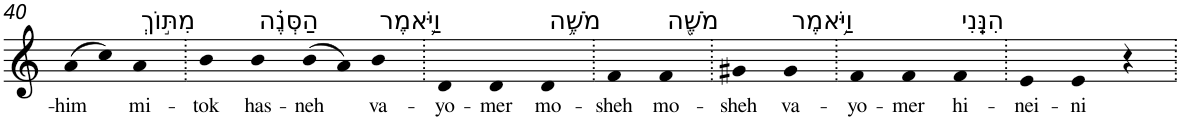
**kern	**text
*part1	*part1
*staff1	*staff1
*I"Piano	*
*I'Pno	*
!!LO:PB:g=z
*clefG2	*
*k[]	*
=40	=40
!	!LO:LY:b
(>8a	-him
8cc)	.
!LO:TX:a:t=מִתּ֣וֹךְ	!
!	!LO:LY:b
4a	mi-
=41.	=41.
!	!LO:LY:b
4b	-tok
!LO:TX:a:t=הַסְּנֶ֗ה	!
!	!LO:LY:b
4b	has-
!	!LO:LY:b
(>8b	-neh
8a)	.
!LO:TX:a:t=וַיֹּ֛אמֶר	!
!	!LO:LY:b
4b	va-
=42.	=42.
!	!LO:LY:b
4d	-yo-
!	!LO:LY:b
4d	-mer
!LO:TX:a:t=מֹשֶׁ֥ה	!
!	!LO:LY:b
4d	mo-
=43.	=43.
!	!LO:LY:b
4f	-sheh
!LO:TX:a:t=מֹשֶׁ֖ה	!
!	!LO:LY:b
4f	mo-
=44.	=44.
!	!LO:LY:b
4g#X	-sheh
!LO:TX:a:t=וַיֹּ֥אמֶר	!
!	!LO:LY:b
4g#	va-
=45.	=45.
!	!LO:LY:b
4f	-yo-
!	!LO:LY:b
4f	-mer
!LO:TX:a:t=הִנֵּֽנִי	!
!	!LO:LY:b
4f	hi-
=46.	=46.
!	!LO:LY:b
4e	-nei-
!	!LO:LY:b
4e	-ni
4r	.
=.	=.
*-	*-
